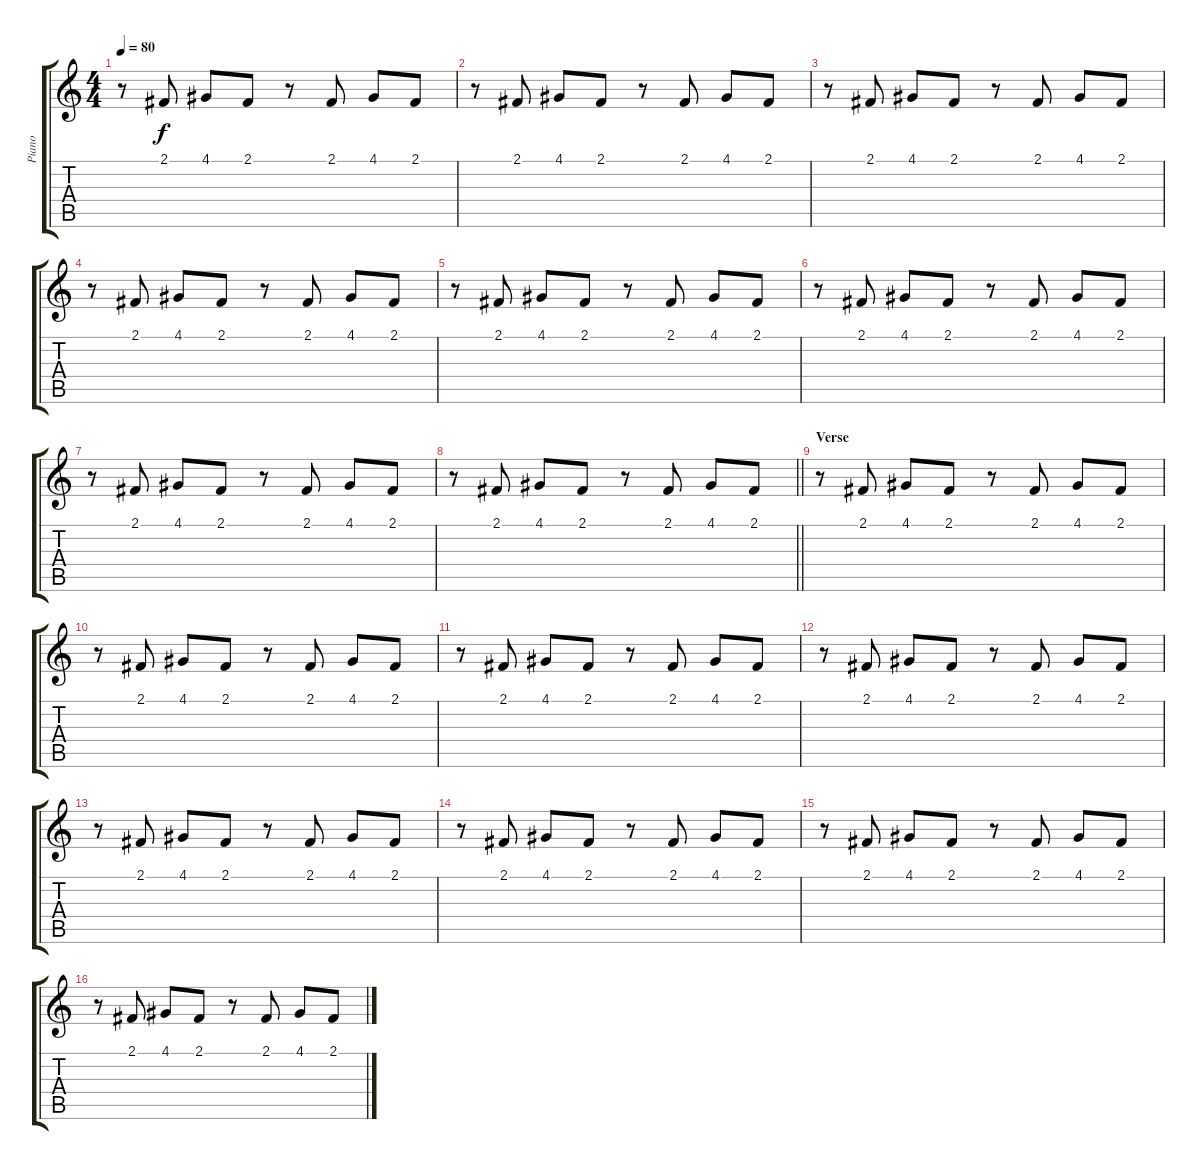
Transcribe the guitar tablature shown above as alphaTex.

\track ("Piano" "Piano") {instrument brightacousticpiano}
\staff {score tabs}
\tuning (E4 B3 G3 D3 A2 E2) {hide}
\ts (4 4)
\tempo 80
\clef g2
\ks c
r.8{dy f} 2.1.8 4.1.8 2.1.8 r.8 2.1.8 4.1.8 2.1.8 |
r.8 2.1.8 4.1.8 2.1.8 r.8 2.1.8 4.1.8 2.1.8 |
r.8 2.1.8 4.1.8 2.1.8 r.8 2.1.8 4.1.8 2.1.8 |
r.8 2.1.8 4.1.8 2.1.8 r.8 2.1.8 4.1.8 2.1.8 |
r.8 2.1.8 4.1.8 2.1.8 r.8 2.1.8 4.1.8 2.1.8 |
r.8 2.1.8 4.1.8 2.1.8 r.8 2.1.8 4.1.8 2.1.8 |
r.8 2.1.8 4.1.8 2.1.8 r.8 2.1.8 4.1.8 2.1.8 |
\barLineRight lightlight
r.8 2.1.8 4.1.8 2.1.8 r.8 2.1.8 4.1.8 2.1.8 |
\section ("" "Verse")
r.8 2.1.8 4.1.8 2.1.8 r.8 2.1.8 4.1.8 2.1.8 |
r.8 2.1.8 4.1.8 2.1.8 r.8 2.1.8 4.1.8 2.1.8 |
r.8 2.1.8 4.1.8 2.1.8 r.8 2.1.8 4.1.8 2.1.8 |
r.8 2.1.8 4.1.8 2.1.8 r.8 2.1.8 4.1.8 2.1.8 |
r.8 2.1.8 4.1.8 2.1.8 r.8 2.1.8 4.1.8 2.1.8 |
r.8 2.1.8 4.1.8 2.1.8 r.8 2.1.8 4.1.8 2.1.8 |
r.8 2.1.8 4.1.8 2.1.8 r.8 2.1.8 4.1.8 2.1.8 |
r.8 2.1.8 4.1.8 2.1.8 r.8 2.1.8 4.1.8 2.1.8
